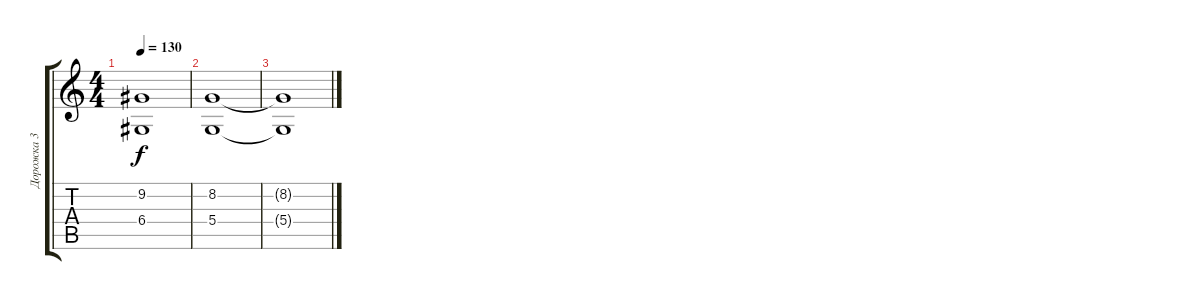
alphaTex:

\track ("Дорожка 3" "Дорожка 3") {instrument synthstrings1}
\staff {score tabs}
\tuning (E4 B3 G3 D3 A2 E2) {hide}
\ts (4 4)
\tempo 130
\clef g2
\ks c
(9.2 6.4).1{dy f} |
(8.2 5.4).1 |
(8.2{t} 5.4{t}).1
